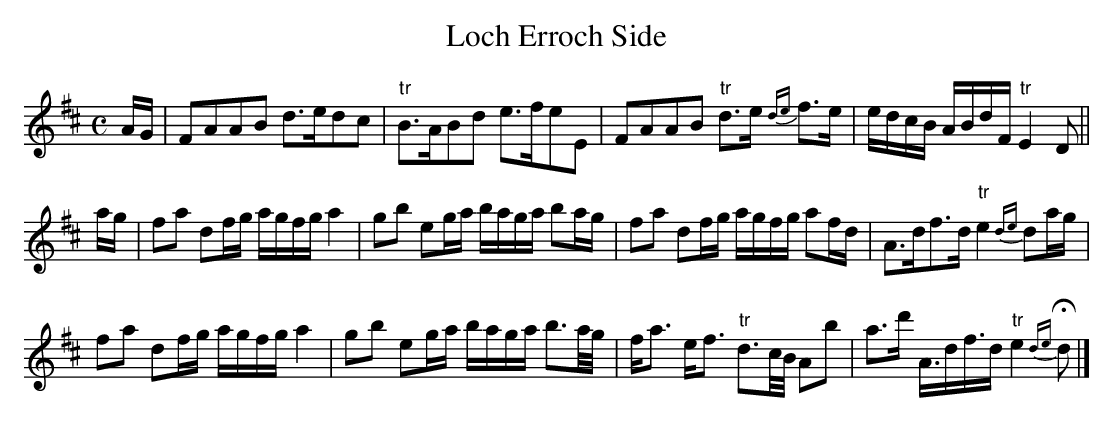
X:1
T:Loch Erroch Side
M:C
K:D
A/G/|\
FAAB d>edc| "tr"B>ABd e>feE|\
FAAB "tr"d>e {de}f>e| e/d/c/B/ A/B/d/F/ "tr"E2D||
a/g/|\
fa df/g/ a/g/f/g/ a2| gb eg/a/ b/a/g/a/ ba/g/| \
fa df/g/ a/g/f/g/ af/d/| A>df>d "tr"e2 {de}da/g/|
fa df/g/ a/g/f/g/ a2| gb eg/a/ b/a/g/a/ b3/a//g//| \
f<a e<f "tr"d3/c//B// Ab| a>d' A/>df/>d "tr"e2{de}Hd|]
